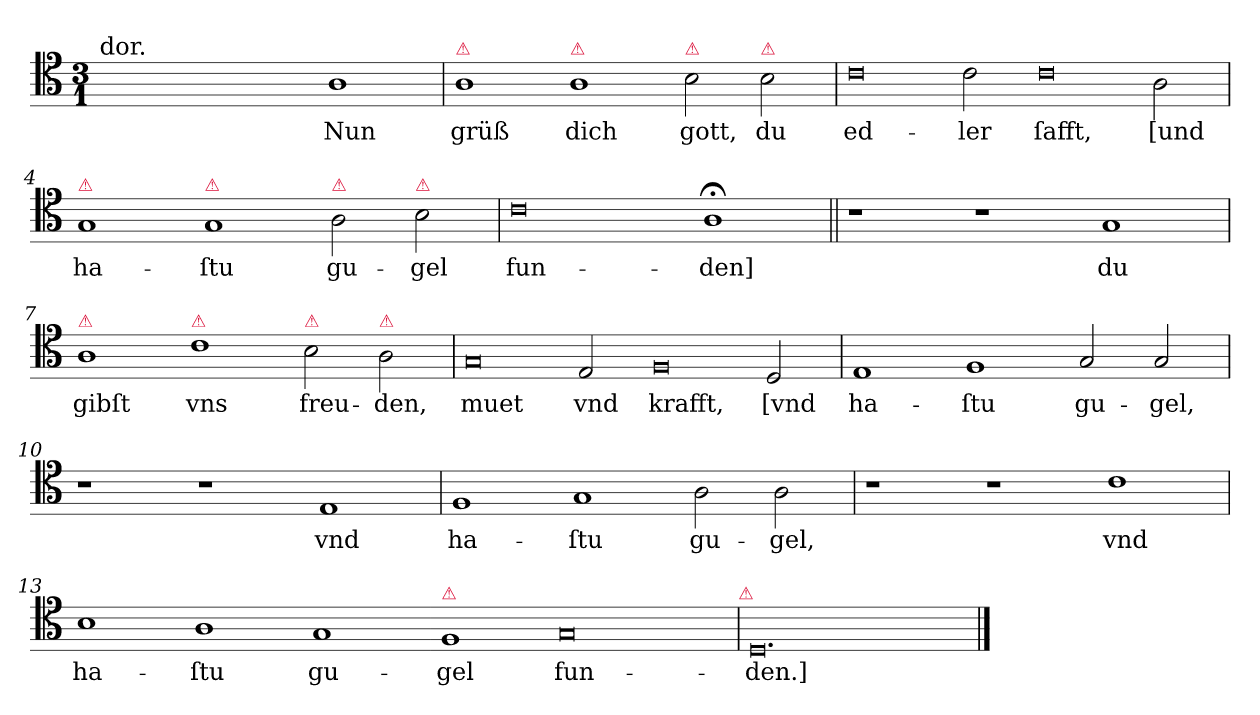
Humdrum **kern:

**kern	**text
*part1	*part1
*staff1	*staff1
*clefC4	*
*k[]	*
*D:dor	*
*M3/1	*
=1	=1
!LO:TX:a:t=dor.	!
1ryy	.
1ryy	.
1A	Nun
=2	=2
!LO:TX:a:color=crimson:t=⚠	!
1A	grüß
!LO:TX:a:color=crimson:t=⚠	!
1A	dich
!LO:TX:a:color=crimson:t=⚠	!
2B	gott,
!LO:TX:a:color=crimson:t=⚠	!
2B	du
=3	=3
!LO:N:vis=0	!
1c	ed-
2c	-ler
!LO:N:vis=0	!
1c	ſafft,
2A	[und
=4	=4
!LO:TX:a:color=crimson:t=⚠	!
1G	ha-
!LO:TX:a:color=crimson:t=⚠	!
1G	-ſtu
!LO:TX:a:color=crimson:t=⚠	!
2A	gu-
!LO:TX:a:color=crimson:t=⚠	!
2B	-gel
=5	=5
0c	fun-
1A;<\	-den]
=6||	=6||
1r	.
1r	.
1G	du
=7	=7
!LO:TX:a:color=crimson:t=⚠	!
1A	gibſt
!LO:TX:a:color=crimson:t=⚠	!
1c	vns
!LO:TX:a:color=crimson:t=⚠	!
2B	freu-
!LO:TX:a:color=crimson:t=⚠	!
2A	-den,
=8	=8
!LO:N:vis=0	!
1G	muet
2E	vnd
!LO:N:vis=0	!
1F	krafft,
2D	[vnd
=9	=9
1E	ha-
1F	-ſtu
2G	gu-
2G	-gel,
=10	=10
1r	.
1r	.
1E	vnd
=11	=11
1F	ha-
1G	-ſtu
2A	gu-
2A	-gel,
=12	=12
1r	.
1r	.
1c	vnd
=13	=13
1B	ha-
1A	-ſtu
1G	gu-
=14-	=14-
!LO:TX:a:color=crimson:t=⚠	!
1F	-gel
0G	fun-
!LO:TX:a:color=crimson:t=⚠	!
=15	=15
0.D/	-den.]
==	==
*-	*-
